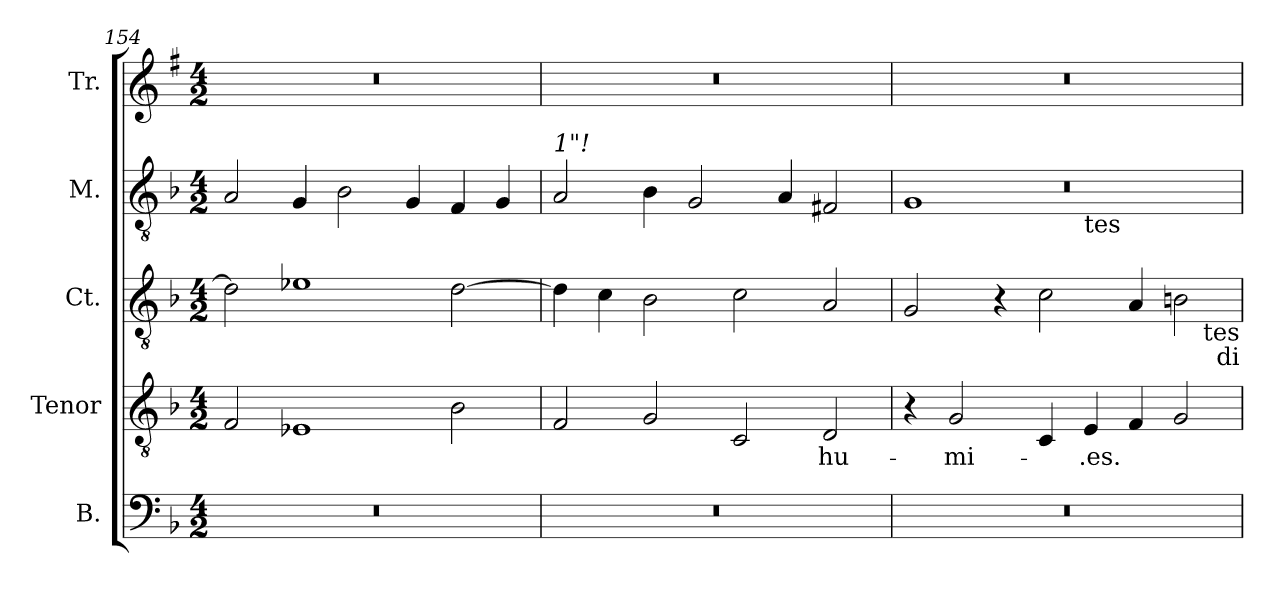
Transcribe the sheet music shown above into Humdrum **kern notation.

**kern	**kern	**text	**kern	**kern	**kern
*part5	*part4	*part4	*part3	*part2	*part1
*staff5	*staff4	*staff4	*staff3	*staff2	*staff1
*I"B.	*I"Tenor	*	*I"Ct.	*I"M.	*I"Tr.
*I'B.	*I'T.	*	*I'Ct.	*I'M.	*I'Tr.
*clefF4	*clefGv2	*	*clefGv2	*clefGv2	*clefG2
*	*	*	*	*	*ITrd1c2
*k[b-]	*k[b-]	*	*k[b-]	*k[b-]	*k[b-]
*F:	*F:	*	*F:	*F:	*F:
*M4/2	*M4/2	*	*M4/2	*M4/2	*M4/2
=154	=154	=154	=154	=154	=154
0r	2F/	.	2d\]	2A/	0r
.	1E-X	.	1e-X	4G/	.
.	.	.	.	2B-\	.
.	.	.	.	4G/	.
.	2B-\	.	[<2d\	4F/	.
.	.	.	.	4G/	.
!!LO:LB:g=z
=155	=155	=155	=155	=155	=155
!	!	!	!	!LO:TX:a:i:t=1"!	!
0r	2F/	.	4d\]	2A/	0r
.	.	.	4c\	.	.
.	2G/	.	2B-\	4B-\	.
.	.	.	.	2G/	.
.	2C/	.	2c\	.	.
.	.	.	.	4A/	.
!	!	!LO:LY:b	!	!	!
.	2D/	hu-	2A/	2F#/	.
=156	=156	=156	=156	=156	=156
*	*	*	*	*^	*
*	*	*	*	*	*^	*
!	!	!	!	!	!	!LO:N:vis=1	!
0r	4r	.	2G/	0ryy	1G	0r	0r
!	!	!LO:LY:b	!	!	!	!	!
.	2G/	-mi-	.	.	.	.	.
.	.	.	4r	.	.	.	.
.	4C/	.	2c\	.	.	.	.
!	!	!	!	!	!LO:TX:b:t=tes	!	!
!	!	!LO:LY:b	!	!	!	!	!
.	4E/	-.es.	.	.	1ryy	.	.
.	4F/	.	4A/	.	.	.	.
.	2G/	.	2B\	.	.	.	.
*	*	*	*	*v	*v	*v	*
!	!	!	!LO:TX:b:t=tes	!	!
!	!	!	!LO:TX:b:t=di	!	!
=	=	=	=	=	=
*-	*-	*-	*-	*-	*-
